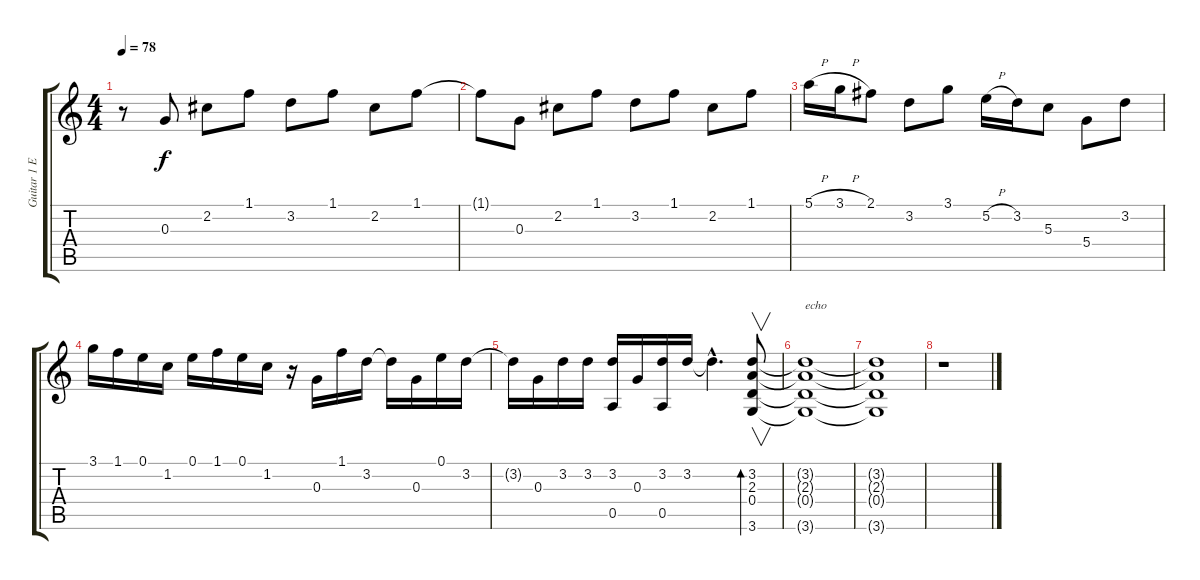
\track ("Guitar 1 Electric Jazz Guitar (Lead)" "Guitar 1 E") {instrument electricguitarjazz}
\staff {score tabs}
\tuning (E4 B3 G3 D3 A2 E2) {hide}
\ts (4 4)
\tempo 78
\clef g2
\ks c
r.8{dy f} 0.3.8 2.2.8 1.1.8 3.2.8 1.1.8 2.2.8 1.1.8 |
1.1{t}.8 0.3.8 2.2.8 1.1.8 3.2.8 1.1.8 2.2.8 1.1.8 |
5.1{h}.16 3.1{h}.16 2.1.8 3.2.8 3.1.8 5.2{h}.16 3.2.16 5.3.8 5.4.8 3.2.8 |
3.1.16 1.1.16 0.1.16 1.2.16 0.1.16 1.1.16 0.1.16 1.2.16 r.16 0.3.16 1.1.16 3.2.16 3.2{t}.16 0.3.16 0.1.16 3.2.16 |
3.2{t}.16 0.3.16 3.2.16 3.2.16 (3.2 0.5).16 0.3.16 (3.2 0.5).16 3.2.16 3.2{hac t}.4{d} (3.2 2.3 0.4 3.6).8{v bd 60} |
(3.2{t} 2.3{t} 0.4{t} 3.6{t}).1{txt "echo"} |
(3.2{t} 2.3{t} 0.4{t} 3.6{t}).1 |
r.1
